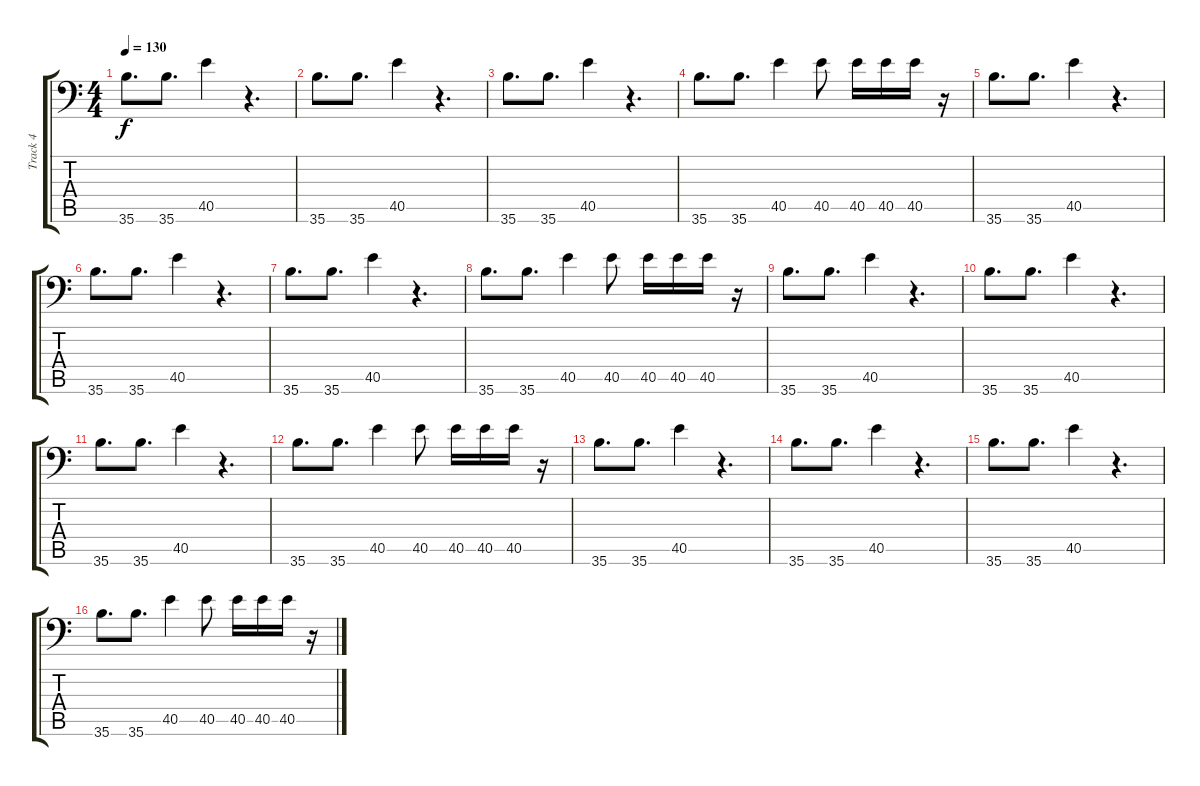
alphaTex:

\track ("Track 4" "Track 4") {instrument acousticgrandpiano}
\staff {score tabs}
\tuning (C-1 C-1 C-1 C-1 C-1 C-1) {hide}
\ts (4 4)
\tempo 130
\clef f4
\ks c
35.6.8{d dy f} 35.6.8{d} 40.5.4 r.4{d} |
35.6.8{d} 35.6.8{d} 40.5.4 r.4{d} |
35.6.8{d} 35.6.8{d} 40.5.4 r.4{d} |
35.6.8{d} 35.6.8{d} 40.5.4 40.5.8 40.5.16 40.5.16 40.5.16 r.16 |
35.6.8{d} 35.6.8{d} 40.5.4 r.4{d} |
35.6.8{d} 35.6.8{d} 40.5.4 r.4{d} |
35.6.8{d} 35.6.8{d} 40.5.4 r.4{d} |
35.6.8{d} 35.6.8{d} 40.5.4 40.5.8 40.5.16 40.5.16 40.5.16 r.16 |
35.6.8{d} 35.6.8{d} 40.5.4 r.4{d} |
35.6.8{d} 35.6.8{d} 40.5.4 r.4{d} |
35.6.8{d} 35.6.8{d} 40.5.4 r.4{d} |
35.6.8{d} 35.6.8{d} 40.5.4 40.5.8 40.5.16 40.5.16 40.5.16 r.16 |
35.6.8{d} 35.6.8{d} 40.5.4 r.4{d} |
35.6.8{d} 35.6.8{d} 40.5.4 r.4{d} |
35.6.8{d} 35.6.8{d} 40.5.4 r.4{d} |
35.6.8{d} 35.6.8{d} 40.5.4 40.5.8 40.5.16 40.5.16 40.5.16 r.16
